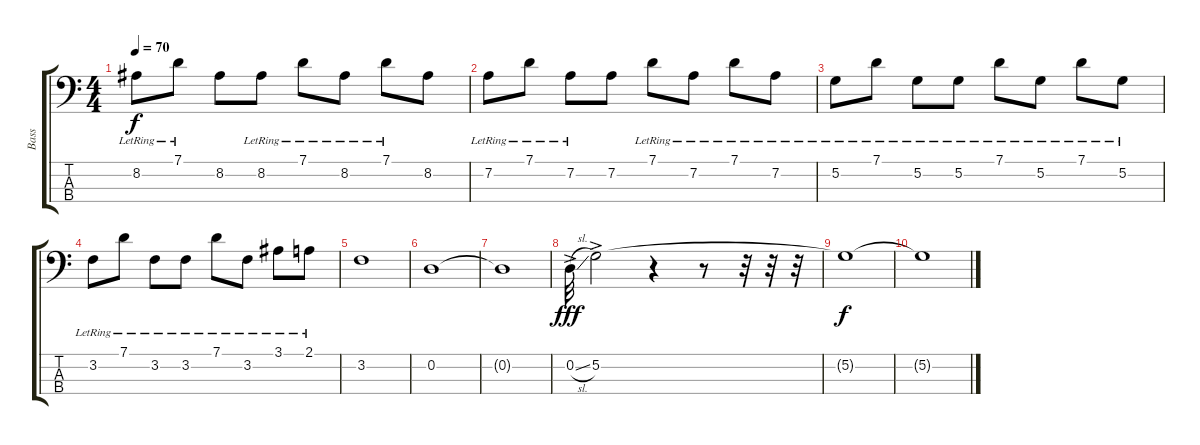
\track ("Bass" "Bass") {instrument electricbassfinger}
\staff {score tabs}
\tuning (G2 D2 A1 E1) {hide}
\ts (4 4)
\tempo 70
\clef f4
\ks c
8.2{lr}.8{dy f} 7.1{lr}.8 8.2.8 8.2{lr}.8 7.1{lr}.8 8.2{lr}.8 7.1{lr}.8 8.2.8 |
7.2{lr}.8 7.1{lr}.8 7.2{lr}.8 7.2.8 7.1{lr}.8 7.2{lr}.8 7.1{lr}.8 7.2{lr}.8 |
5.2{lr}.8 7.1{lr}.8 5.2{lr}.8 5.2{lr}.8 7.1{lr}.8 5.2{lr}.8 7.1{lr}.8 5.2{lr}.8 |
3.2{lr}.8 7.1{lr}.8 3.2{lr}.8 3.2{lr}.8 7.1{lr}.8 3.2{lr}.8 3.1{lr}.8 2.1{lr}.8 |
3.2.1 |
0.2.1 |
0.2{t}.1 |
0.2{sl ac}.32{dy fff volume 0 balance 8 instrument electricbassfinger} 5.2{ac}.2 r.4 r.8 r.32 r.32 r.32 |
5.2{t}.1{dy f} |
5.2{t}.1
